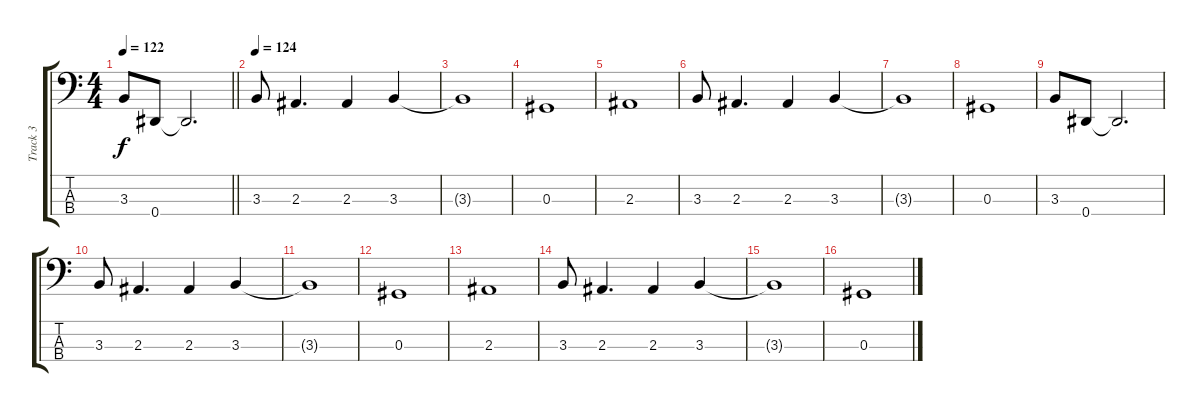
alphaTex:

\track ("Track 3" "Track 3") {instrument electricbasspick}
\staff {score tabs}
\tuning (Gb2 Db2 Ab1 Eb1) {hide}
\ts (4 4)
\tempo 122
\clef f4
\barLineRight lightlight
\ks c
3.3.8{dy f} 0.4.8 0.4{t}.2{d} |
\section ("" "")
\tempo 124
3.3.8 2.3.4{d} 2.3.4 3.3.4 |
3.3{t}.1 |
0.3.1 |
2.3.1 |
3.3.8 2.3.4{d} 2.3.4 3.3.4 |
3.3{t}.1 |
0.3.1 |
3.3.8 0.4.8 0.4{t}.2{d} |
3.3.8 2.3.4{d} 2.3.4 3.3.4 |
3.3{t}.1 |
0.3.1 |
2.3.1 |
3.3.8 2.3.4{d} 2.3.4 3.3.4 |
3.3{t}.1 |
0.3.1
